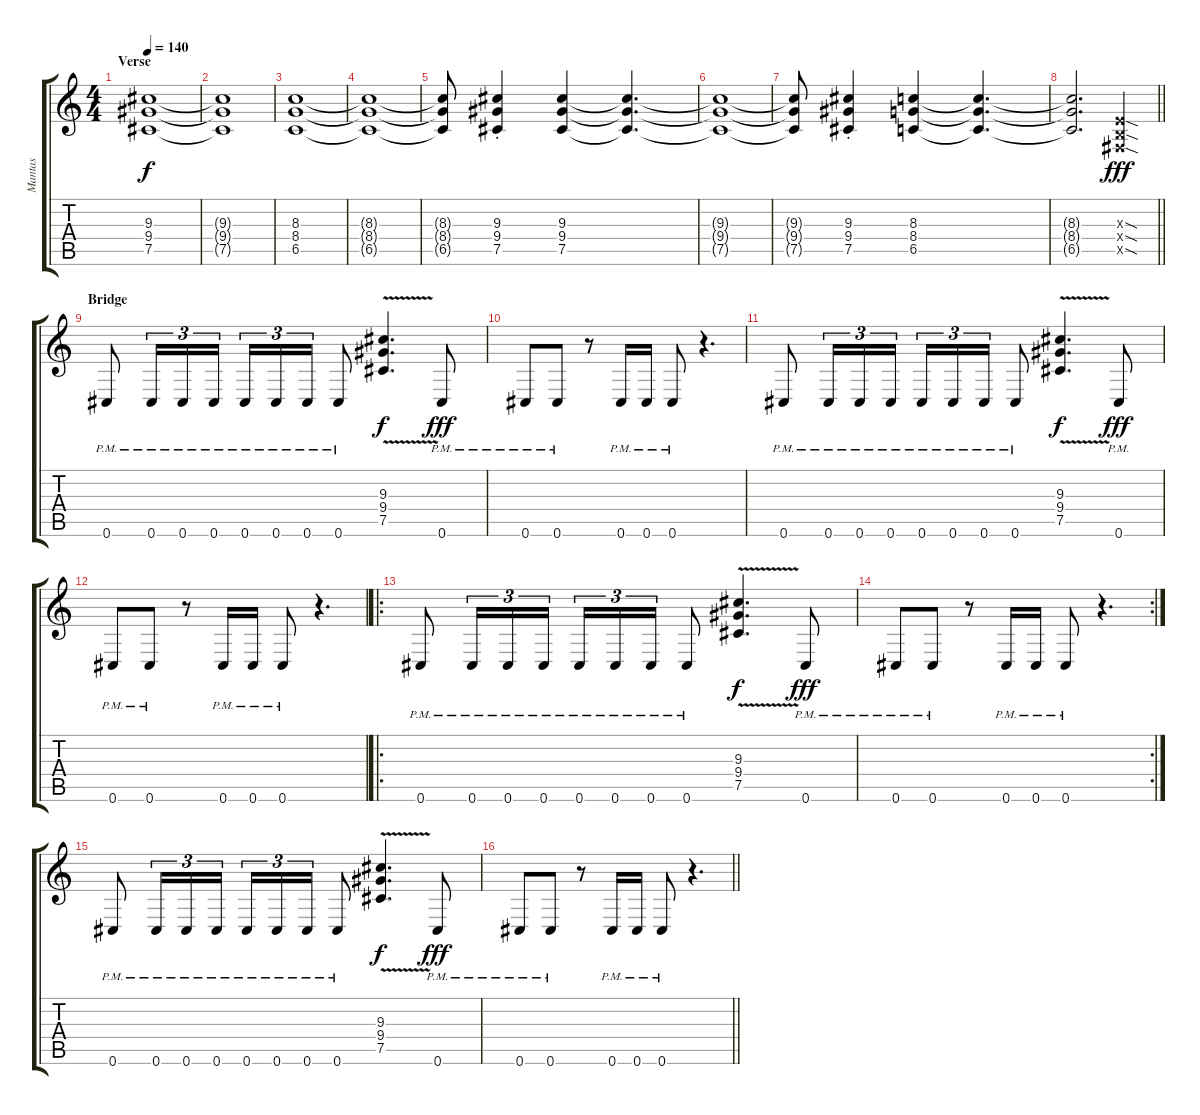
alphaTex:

\track ("Mantas" "Mantas") {instrument distortionguitar}
\staff {score tabs}
\tuning (Db4 Ab3 E3 B2 Gb2 Db2) {hide}
\ts (4 4)
\section ("" "Verse")
\tempo 140
\clef g2
\ks c
(9.3 9.4 7.5).1{dy f} |
(9.3{t} 9.4{t} 7.5{t}).1 |
(8.3 8.4 6.5).1 |
(8.3{t} 8.4{t} 6.5{t}).1 |
(8.3{t} 8.4{t} 6.5{t}).8 (9.3{st} 9.4{st} 7.5{st}).4 (9.3 9.4 7.5).4 (9.3{t} 9.4{t} 7.5{t}).4{d} |
(9.3{t} 9.4{t} 7.5{t}).1 |
(9.3{t} 9.4{t} 7.5{t}).8 (9.3{st} 9.4{st} 7.5{st}).4 (8.3 8.4 6.5).4 (8.3{t} 8.4{t} 6.5{t}).4{d} |
\barLineRight lightlight
(8.3{t} 8.4{t} 6.5{t}).2{d} (0.3{sod x} 0.4{sod x} 0.5{sod x}).4{dy fff} |
\section ("" "Bridge")
0.6{pm}.8 0.6{pm}.16{tu (3 2)} 0.6{pm}.16{tu (3 2)} 0.6{pm}.16{tu (3 2)} 0.6{pm}.16{tu (3 2)} 0.6{pm}.16{tu (3 2)} 0.6{pm}.16{tu (3 2)} 0.6{pm}.8 (9.3{v} 9.4{v} 7.5{v}).4{d dy f} 0.6{pm}.8{dy fff} |
0.6{pm}.8 0.6{pm}.8 r.8 0.6{pm}.16 0.6{pm}.16 0.6{pm}.8 r.4{d} |
0.6{pm}.8 0.6{pm}.16{tu (3 2)} 0.6{pm}.16{tu (3 2)} 0.6{pm}.16{tu (3 2)} 0.6{pm}.16{tu (3 2)} 0.6{pm}.16{tu (3 2)} 0.6{pm}.16{tu (3 2)} 0.6{pm}.8 (9.3{v} 9.4{v} 7.5{v}).4{d dy f} 0.6{pm}.8{dy fff} |
0.6{pm}.8 0.6{pm}.8 r.8 0.6{pm}.16 0.6{pm}.16 0.6{pm}.8 r.4{d} |
\ro
0.6{pm}.8 0.6{pm}.16{tu (3 2)} 0.6{pm}.16{tu (3 2)} 0.6{pm}.16{tu (3 2)} 0.6{pm}.16{tu (3 2)} 0.6{pm}.16{tu (3 2)} 0.6{pm}.16{tu (3 2)} 0.6{pm}.8 (9.3{v} 9.4{v} 7.5{v}).4{d dy f} 0.6{pm}.8{dy fff} |
\rc 2
0.6{pm}.8 0.6{pm}.8 r.8 0.6{pm}.16 0.6{pm}.16 0.6{pm}.8 r.4{d} |
0.6{pm}.8 0.6{pm}.16{tu (3 2)} 0.6{pm}.16{tu (3 2)} 0.6{pm}.16{tu (3 2)} 0.6{pm}.16{tu (3 2)} 0.6{pm}.16{tu (3 2)} 0.6{pm}.16{tu (3 2)} 0.6{pm}.8 (9.3{v} 9.4{v} 7.5{v}).4{d dy f} 0.6{pm}.8{dy fff} |
\barLineRight lightlight
0.6{pm}.8 0.6{pm}.8 r.8 0.6{pm}.16 0.6{pm}.16 0.6{pm}.8 r.4{d}
